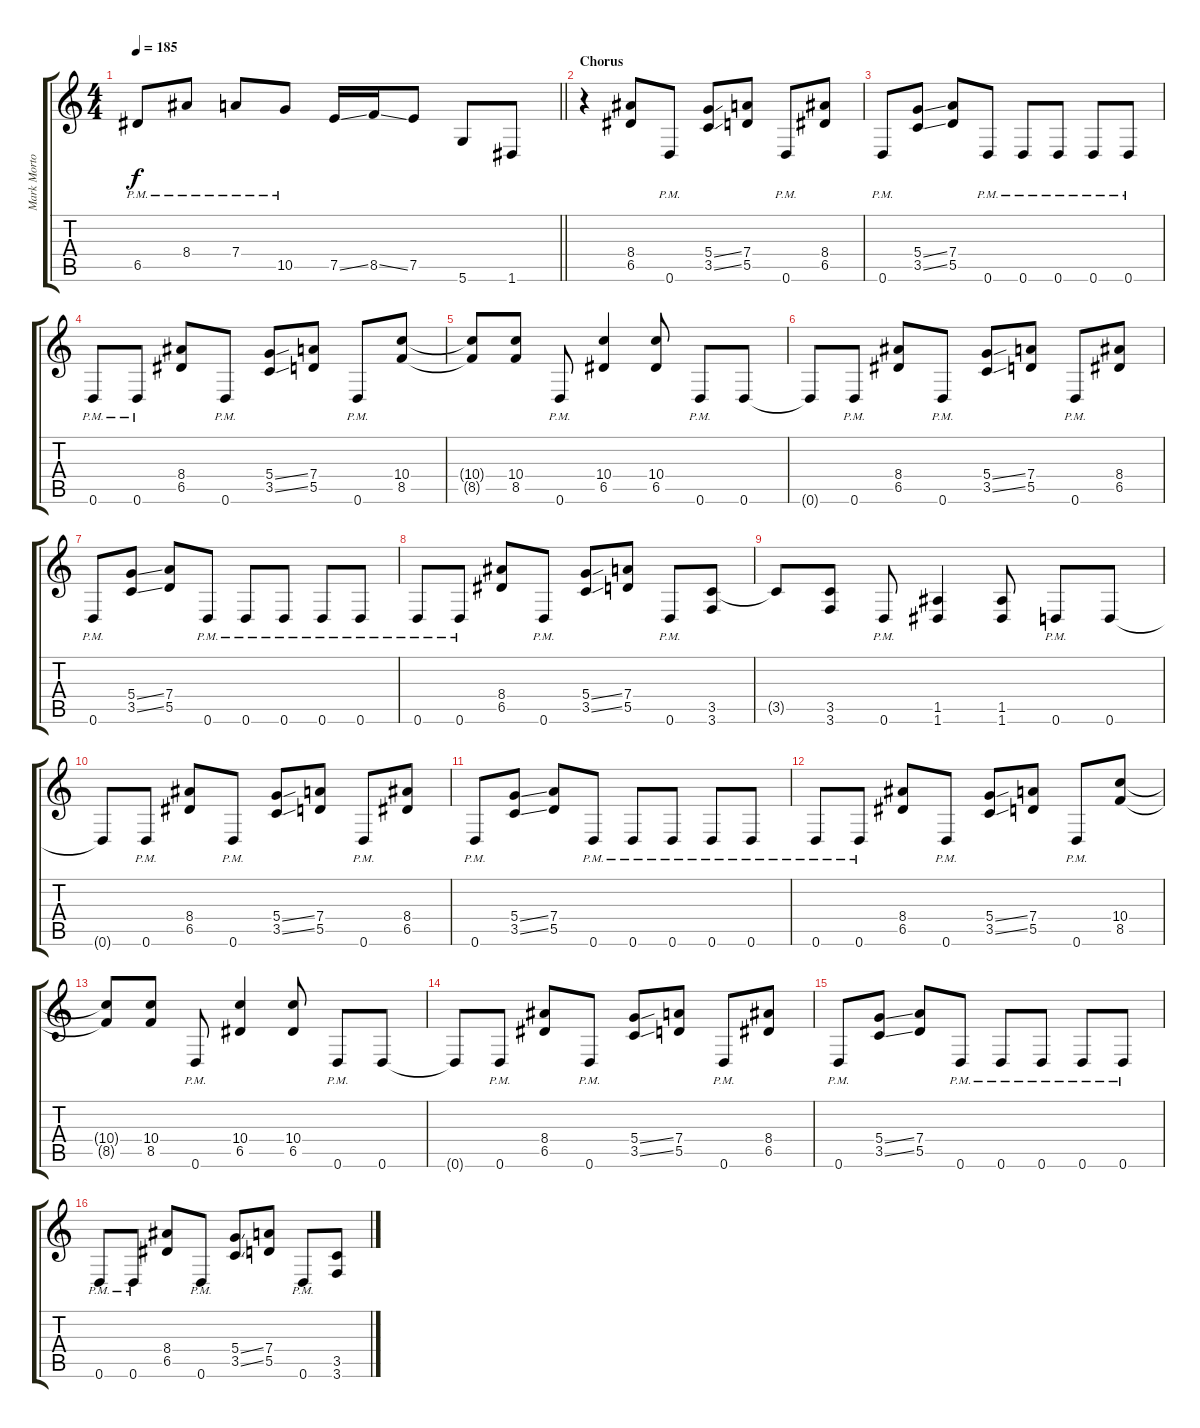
\track ("Mark Morton - Rhythm" "Mark Morto") {instrument distortionguitar}
\staff {score tabs}
\tuning (E4 B3 G3 D3 A2 D2) {hide}
\ts (4 4)
\tempo 185
\clef g2
\barLineRight lightlight
\ks c
6.5{pm}.8{dy f} 8.4{pm}.8 7.4{pm}.8 10.5{pm}.8 7.5{ss}.16 8.5{ss}.16 7.5.8 5.6.8 1.6.8 |
\section ("" "Chorus")
r.4 (8.4 6.5).8 0.6{pm}.8 (5.4{ss} 3.5{ss}).8 (7.4 5.5).8 0.6{pm}.8 (8.4 6.5).8 |
0.6{pm}.8 (5.4{ss} 3.5{ss}).8 (7.4 5.5).8 0.6{pm}.8 0.6{pm}.8 0.6{pm}.8 0.6{pm}.8 0.6{pm}.8 |
0.6{pm}.8 0.6{pm}.8 (8.4 6.5).8 0.6{pm}.8 (5.4{ss} 3.5{ss}).8 (7.4 5.5).8 0.6{pm}.8 (10.4 8.5).8 |
(10.4{t} 8.5{t}).8 (10.4 8.5).8 0.6{pm}.8 (10.4 6.5).4 (10.4 6.5).8 0.6{pm}.8 0.6.8 |
0.6{t}.8 0.6{pm}.8 (8.4 6.5).8 0.6{pm}.8 (5.4{ss} 3.5{ss}).8 (7.4 5.5).8 0.6{pm}.8 (8.4 6.5).8 |
0.6{pm}.8 (5.4{ss} 3.5{ss}).8 (7.4 5.5).8 0.6{pm}.8 0.6{pm}.8 0.6{pm}.8 0.6{pm}.8 0.6{pm}.8 |
0.6{pm}.8 0.6{pm}.8 (8.4 6.5).8 0.6{pm}.8 (5.4{ss} 3.5{ss}).8 (7.4 5.5).8 0.6{pm}.8 (3.5 3.6).8 |
3.5{t}.8 (3.5 3.6).8 0.6{pm}.8 (1.5 1.6).4 (1.5 1.6).8 0.6{pm}.8 0.6.8 |
0.6{t}.8 0.6{pm}.8 (8.4 6.5).8 0.6{pm}.8 (5.4{ss} 3.5{ss}).8 (7.4 5.5).8 0.6{pm}.8 (8.4 6.5).8 |
0.6{pm}.8 (5.4{ss} 3.5{ss}).8 (7.4 5.5).8 0.6{pm}.8 0.6{pm}.8 0.6{pm}.8 0.6{pm}.8 0.6{pm}.8 |
0.6{pm}.8 0.6{pm}.8 (8.4 6.5).8 0.6{pm}.8 (5.4{ss} 3.5{ss}).8 (7.4 5.5).8 0.6{pm}.8 (10.4 8.5).8 |
(10.4{t} 8.5{t}).8 (10.4 8.5).8 0.6{pm}.8 (10.4 6.5).4 (10.4 6.5).8 0.6{pm}.8 0.6.8 |
0.6{t}.8 0.6{pm}.8 (8.4 6.5).8 0.6{pm}.8 (5.4{ss} 3.5{ss}).8 (7.4 5.5).8 0.6{pm}.8 (8.4 6.5).8 |
0.6{pm}.8 (5.4{ss} 3.5{ss}).8 (7.4 5.5).8 0.6{pm}.8 0.6{pm}.8 0.6{pm}.8 0.6{pm}.8 0.6{pm}.8 |
0.6{pm}.8 0.6{pm}.8 (8.4 6.5).8 0.6{pm}.8 (5.4{ss} 3.5{ss}).8 (7.4 5.5).8 0.6{pm}.8 (3.5 3.6).8
